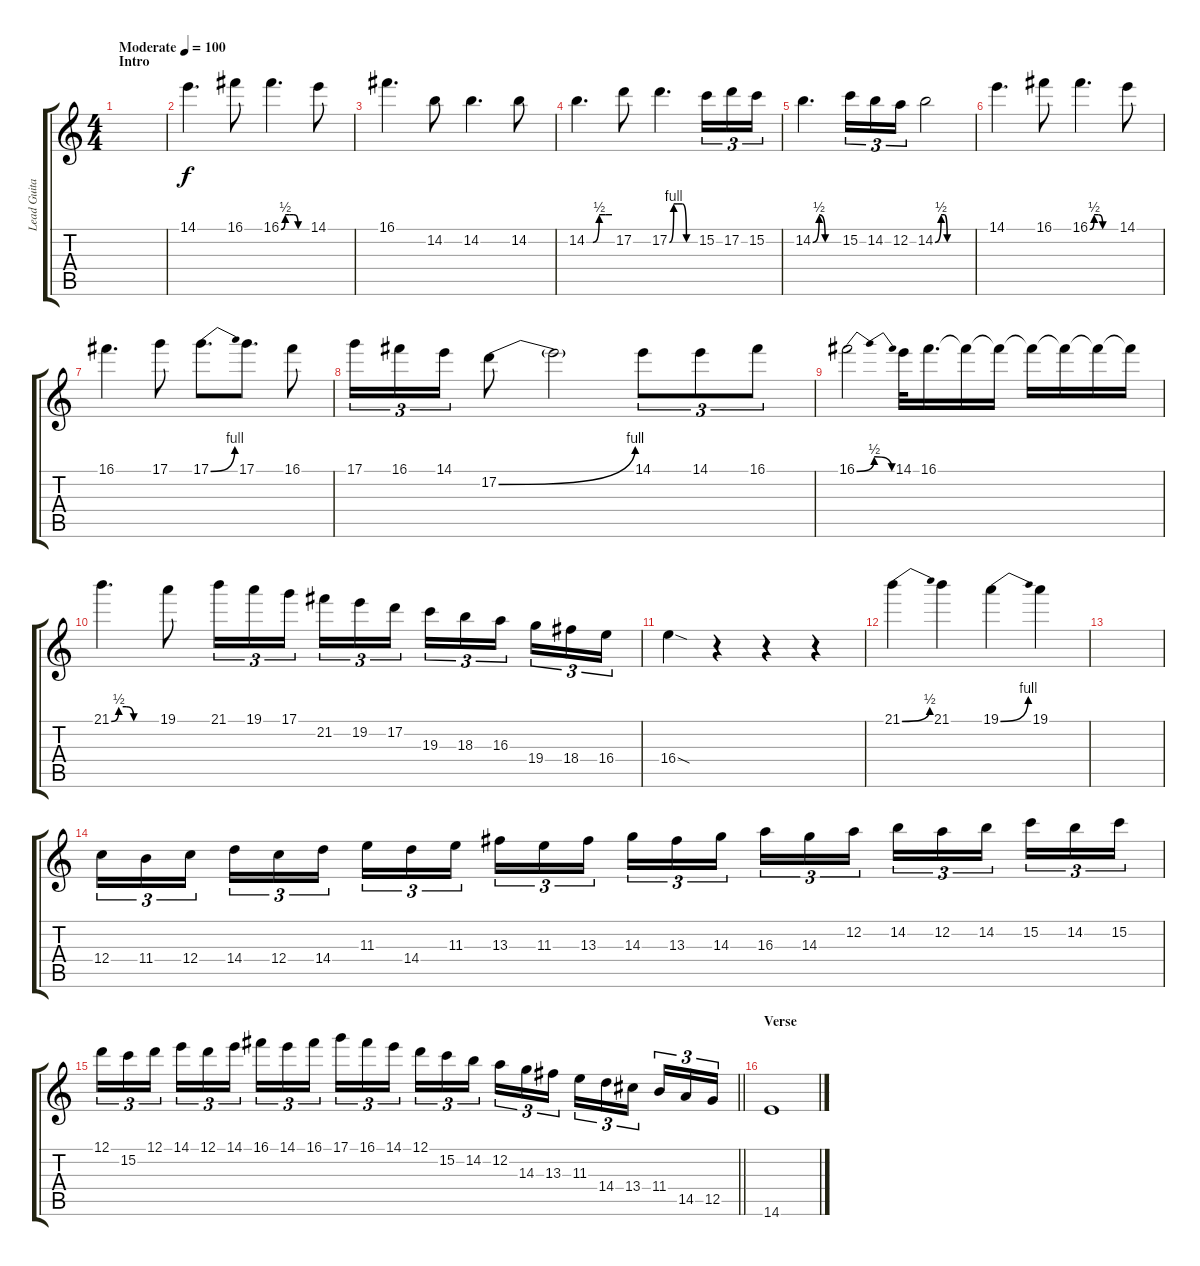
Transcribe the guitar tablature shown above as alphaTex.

\track ("Lead Guitar" "Lead Guita") {instrument distortionguitar}
\staff {score tabs}
\tuning (D4 A3 F3 C3 G2 D2) {hide}
\ts (4 4)
\section ("" "Intro")
\tempo (100 "Moderate")
\clef g2
\ks c
|
14.1.4{d} 16.1.8 16.1{be (custom 0 0 10 2 20 2 30 2 40 0 60 0)}.4{d} 14.1.8 |
16.1.4{d} 14.2.8 14.2.4{d} 14.2.8 |
14.2{be (custom 0 0 15 0 30 2 45 2 60 2)}.4{d} 17.2.8 17.2{be (custom 0 0 10 4 20 4 30 4 40 0 44 0 60 0)}.4{d} 15.2.16{tu (3 2)} 17.2.16{tu (3 2)} 15.2.16{tu (3 2)} |
14.2{be (custom 0 0 15 2 29 0 60 0)}.4{d} 15.2.16{tu (3 2)} 14.2.16{tu (3 2)} 12.2.16{tu (3 2)} 14.2{be (custom 0 0 10 2 15 2 20 0 30 0 60 0)}.2 |
14.1.4{d} 16.1.8 16.1{be (custom 0 0 10 2 20 2 30 0 60 0)}.4{d} 14.1.8 |
16.1.4{d} 17.1.8 17.1{be (bend 0 0 60 4)}.8{d} 17.1.8{d} 16.1.8 |
17.1.16{tu (3 2)} 16.1.16{tu (3 2)} 14.1.16{tu (3 2)} 17.2{be (bend 0 0 60 4)}.8 17.2{t}.2 14.1.8{tu (3 2)} 14.1.8{tu (3 2)} 16.1.8{tu (3 2)} |
16.1{be (bendrelease 0 0 10 2 20 2 60 0)}.2 14.1.32 16.1.16{d} 16.1{t}.16 16.1{t}.16 16.1{t}.16 16.1{t}.16 16.1{t}.16 16.1{t}.16 |
21.1{be (custom 0 0 10 2 20 2 30 0 60 0)}.4{d} 19.1.8 21.1.16{tu (3 2)} 19.1.16{tu (3 2)} 17.1.16{tu (3 2) beam splitsecondary} 21.2.16{tu (3 2)} 19.2.16{tu (3 2)} 17.2.16{tu (3 2)} 19.3.16{tu (3 2)} 18.3.16{tu (3 2)} 16.3.16{tu (3 2) beam splitsecondary} 19.4.16{tu (3 2)} 18.4.16{tu (3 2)} 16.4.16{tu (3 2)} |
16.4{sod}.4 r.4 r.4 r.4 |
21.1{be (bend 0 0 60 2)}.4 21.1.4 19.1{be (bend 0 0 60 4)}.4 19.1.4 |
|
12.4.16{tu (3 2)} 11.4.16{tu (3 2)} 12.4.16{tu (3 2) beam splitsecondary} 14.4.16{tu (3 2)} 12.4.16{tu (3 2)} 14.4.16{tu (3 2)} 11.3.16{tu (3 2)} 14.4.16{tu (3 2)} 11.3.16{tu (3 2) beam splitsecondary} 13.3.16{tu (3 2)} 11.3.16{tu (3 2)} 13.3.16{tu (3 2)} 14.3.16{tu (3 2)} 13.3.16{tu (3 2)} 14.3.16{tu (3 2) beam splitsecondary} 16.3.16{tu (3 2)} 14.3.16{tu (3 2)} 12.2.16{tu (3 2)} 14.2.16{tu (3 2)} 12.2.16{tu (3 2)} 14.2.16{tu (3 2) beam splitsecondary} 15.2.16{tu (3 2)} 14.2.16{tu (3 2)} 15.2.16{tu (3 2)} |
\barLineRight lightlight
12.1.16{tu (3 2)} 15.2.16{tu (3 2)} 12.1.16{tu (3 2) beam splitsecondary} 14.1.16{tu (3 2)} 12.1.16{tu (3 2)} 14.1.16{tu (3 2)} 16.1.16{tu (3 2)} 14.1.16{tu (3 2)} 16.1.16{tu (3 2) beam splitsecondary} 17.1.16{tu (3 2)} 16.1.16{tu (3 2)} 14.1.16{tu (3 2)} 12.1.16{tu (3 2)} 15.2.16{tu (3 2)} 14.2.16{tu (3 2) beam splitsecondary} 12.2.16{tu (3 2)} 14.3.16{tu (3 2)} 13.3.16{tu (3 2)} 11.3.16{tu (3 2)} 14.4.16{tu (3 2)} 13.4.16{tu (3 2) beam splitsecondary} 11.4.16{tu (3 2)} 14.5.16{tu (3 2)} 12.5.16{tu (3 2)} |
\section ("" "Verse")
14.6.1
